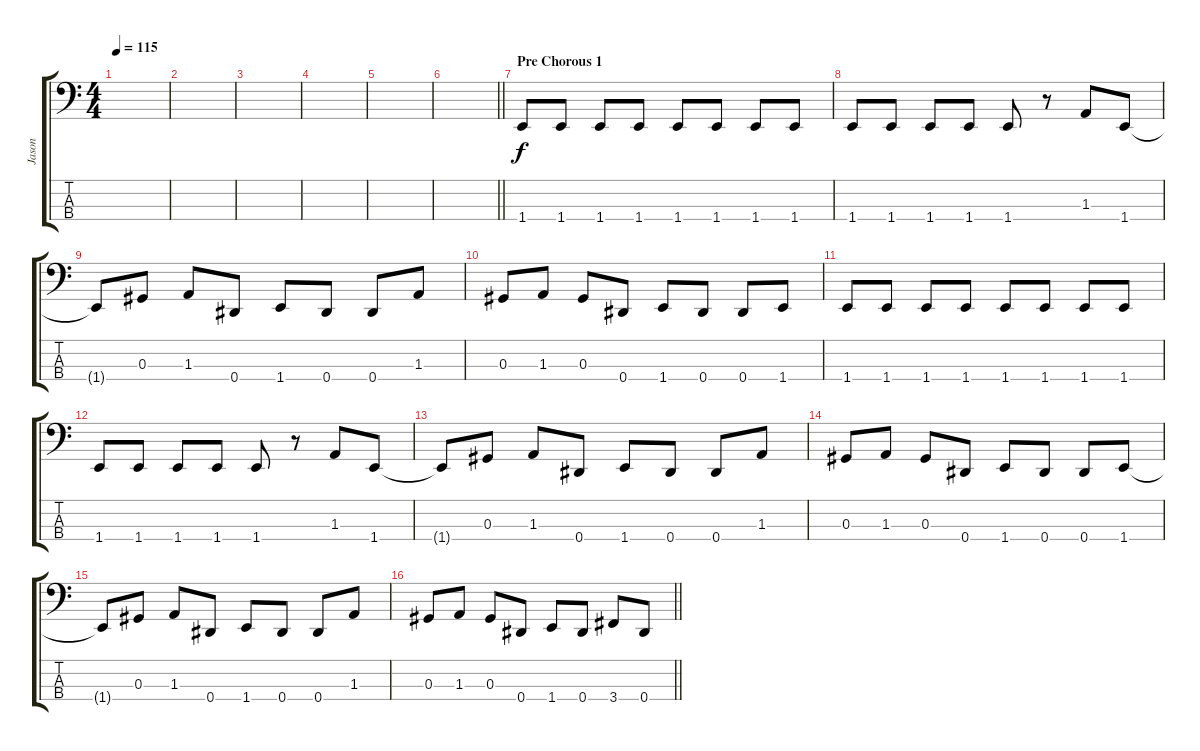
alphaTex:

\track ("Jason" "Jason") {instrument electricbassfinger}
\staff {score tabs}
\tuning (Gb2 Db2 Ab1 Eb1) {hide}
\ts (4 4)
\tempo 115
\clef f4
\ks c
|
|
|
|
|
\barLineRight lightlight
|
\section ("" "Pre Chorous 1")
1.4.8 1.4.8 1.4.8 1.4.8 1.4.8 1.4.8 1.4.8 1.4.8 |
1.4.8 1.4.8 1.4.8 1.4.8 1.4.8 r.8 1.3.8 1.4.8 |
1.4{t}.8 0.3.8 1.3.8 0.4.8 1.4.8 0.4.8 0.4.8 1.3.8 |
0.3.8 1.3.8 0.3.8 0.4.8 1.4.8 0.4.8 0.4.8 1.4.8 |
1.4.8 1.4.8 1.4.8 1.4.8 1.4.8 1.4.8 1.4.8 1.4.8 |
1.4.8 1.4.8 1.4.8 1.4.8 1.4.8 r.8 1.3.8 1.4.8 |
1.4{t}.8 0.3.8 1.3.8 0.4.8 1.4.8 0.4.8 0.4.8 1.3.8 |
0.3.8 1.3.8 0.3.8 0.4.8 1.4.8 0.4.8 0.4.8 1.4.8 |
1.4{t}.8 0.3.8 1.3.8 0.4.8 1.4.8 0.4.8 0.4.8 1.3.8 |
\barLineRight lightlight
0.3.8 1.3.8 0.3.8 0.4.8 1.4.8 0.4.8 3.4.8 0.4.8
